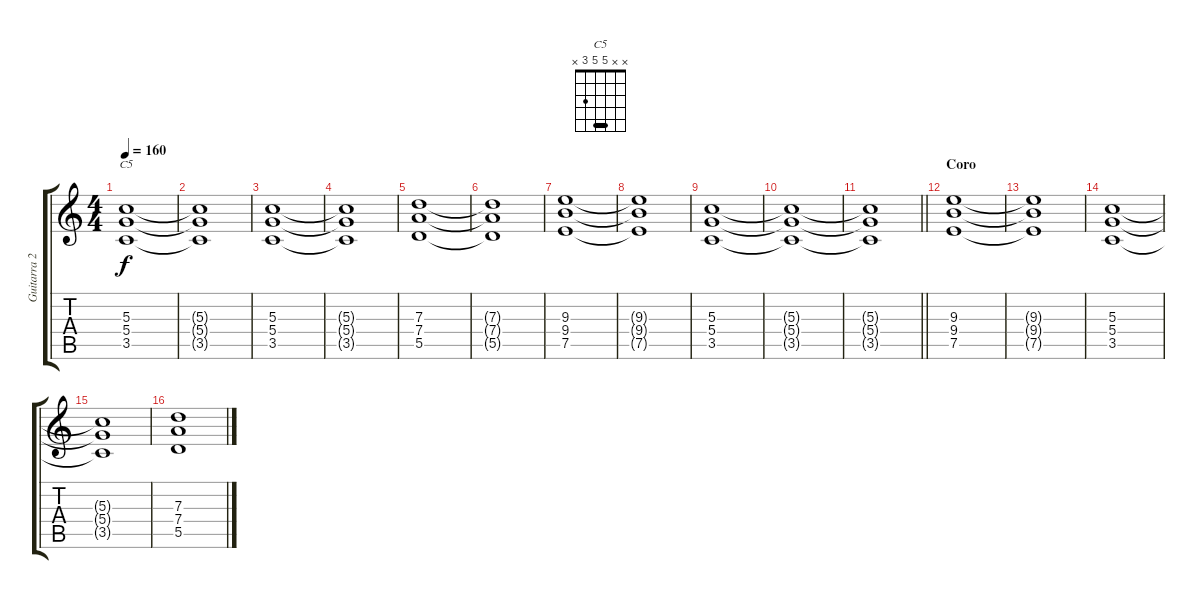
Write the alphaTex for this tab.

\track ("Guitarra 2" "Guitarra 2") {instrument distortionguitar}
\staff {score tabs}
\tuning (E4 B3 G3 D3 A2 E2) {hide}
\chord ("C5" x x 5 5 3 x) {barre 5}
\ts (4 4)
\tempo 160
\clef g2
\ks c
(5.3 5.4 3.5).1{ch "C5" dy f} |
(5.3{t} 5.4{t} 3.5{t}).1 |
(5.3 5.4 3.5).1 |
(5.3{t} 5.4{t} 3.5{t}).1 |
(7.3 7.4 5.5).1 |
(7.3{t} 7.4{t} 5.5{t}).1 |
(9.3 9.4 7.5).1 |
(9.3{t} 9.4{t} 7.5{t}).1 |
(5.3 5.4 3.5).1 |
(5.3{t} 5.4{t} 3.5{t}).1 |
\barLineRight lightlight
(5.3{t} 5.4{t} 3.5{t}).1 |
\section ("" "Coro")
(9.3 9.4 7.5).1 |
(9.3{t} 9.4{t} 7.5{t}).1 |
(5.3 5.4 3.5).1 |
(5.3{t} 5.4{t} 3.5{t}).1 |
(7.3 7.4 5.5).1
